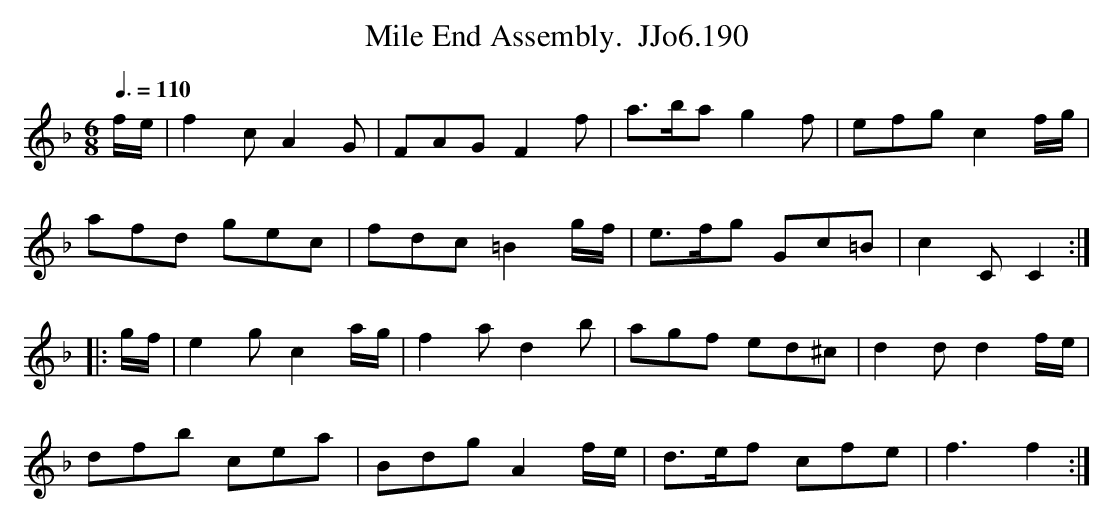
X:1
T:Mile End Assembly.  JJo6.190
M:6/8
L:1/8
Q:3/8=110
K:F
f/e/|f2c A2G|FAG F2f|a>ba g2f|efg c2 f/g/|
afd gec|fdc =B2 g/f/|e>fg Gc=B|c2 C C2 :|
|: g/f/|e2g c2 a/g/|f2a d2b|agf ed^c|d2d d2 f/e/|
dfb cea|Bdg A2 f/e/|d>ef cfe|f3 f2 :|
